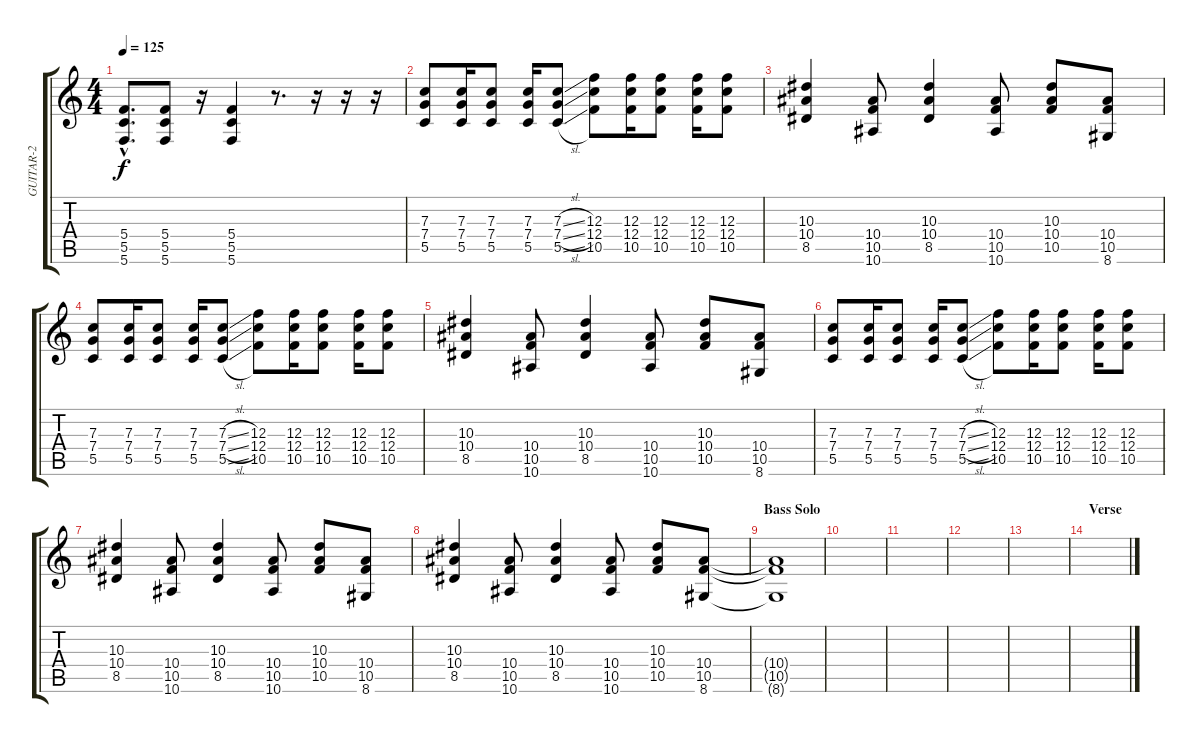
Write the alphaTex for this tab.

\track ("GUITAR-2" "GUITAR-2") {instrument overdrivenguitar}
\staff {score tabs}
\tuning (D4 A3 F3 C3 G2 C2) {hide}
\ts (4 4)
\tempo 125
\clef g2
\ks c
(5.4{hac} 5.5{hac} 5.6{hac}).8{d dy f} (5.4 5.5 5.6).8 r.16 (5.4 5.5 5.6).4 r.8{d} r.16 r.16 r.16 |
(7.3 7.4 5.5).8{volume 9} (7.3 7.4 5.5).16 (7.3 7.4 5.5).8 (7.3 7.4 5.5).16 (7.3{sl} 7.4{sl} 5.5{sl}).8 (12.3 12.4 10.5).8 (12.3 12.4 10.5).16 (12.3 12.4 10.5).8 (12.3 12.4 10.5).16 (12.3 12.4 10.5).8 |
(10.3 10.4 8.5).4{volume 11} (10.4 10.5 10.6).8 (10.3 10.4 8.5).4 (10.4 10.5 10.6).8 (10.3 10.4 10.5).8 (10.4 10.5 8.6).8 |
(7.3 7.4 5.5).8{volume 9} (7.3 7.4 5.5).16 (7.3 7.4 5.5).8 (7.3 7.4 5.5).16 (7.3{sl} 7.4{sl} 5.5{sl}).8 (12.3 12.4 10.5).8 (12.3 12.4 10.5).16 (12.3 12.4 10.5).8 (12.3 12.4 10.5).16 (12.3 12.4 10.5).8 |
(10.3 10.4 8.5).4{volume 11} (10.4 10.5 10.6).8 (10.3 10.4 8.5).4 (10.4 10.5 10.6).8 (10.3 10.4 10.5).8 (10.4 10.5 8.6).8 |
(7.3 7.4 5.5).8{volume 9} (7.3 7.4 5.5).16 (7.3 7.4 5.5).8 (7.3 7.4 5.5).16 (7.3{sl} 7.4{sl} 5.5{sl}).8 (12.3 12.4 10.5).8 (12.3 12.4 10.5).16 (12.3 12.4 10.5).8 (12.3 12.4 10.5).16 (12.3 12.4 10.5).8 |
(10.3 10.4 8.5).4{volume 11} (10.4 10.5 10.6).8 (10.3 10.4 8.5).4 (10.4 10.5 10.6).8 (10.3 10.4 10.5).8 (10.4 10.5 8.6).8 |
(10.3 10.4 8.5).4{volume 11} (10.4 10.5 10.6).8 (10.3 10.4 8.5).4 (10.4 10.5 10.6).8 (10.3 10.4 10.5).8 (10.4 10.5 8.6).8 |
\section ("" "Bass Solo")
(10.4{t} 10.5{t} 8.6{t}).1{volume 7} |
|
|
|
|
\section ("" "Verse")
